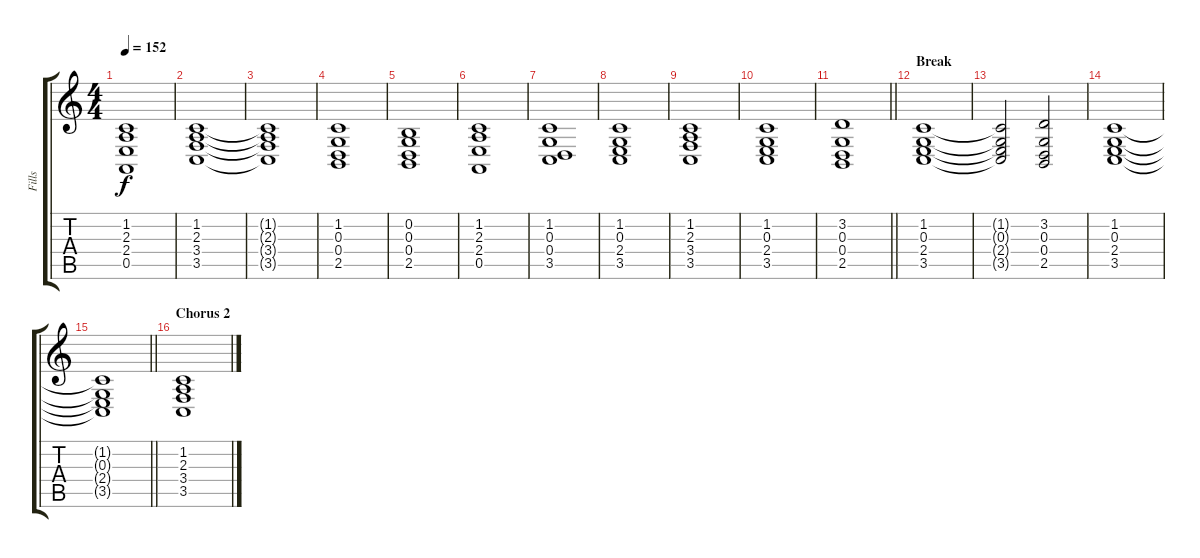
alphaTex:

\track ("Fills" "Fills") {instrument synthstrings1}
\staff {score tabs}
\tuning (E4 B3 G3 D3 A2 E2) {hide}
\ts (4 4)
\tempo 152
\clef g2
\ks c
(1.2{t} 2.3{t} 2.4{t} 0.5{t}).1{dy f} |
(1.2 2.3 3.4 3.5).1 |
(1.2{t} 2.3{t} 3.4{t} 3.5{t}).1 |
(1.2 0.3 0.4 2.5).1 |
(0.2 0.3 0.4 2.5).1 |
(1.2 2.3 2.4 0.5).1 |
(1.2 0.3 0.4 3.5).1 |
(1.2 0.3 2.4 3.5).1 |
(1.2 2.3 3.4 3.5).1 |
(1.2 0.3 2.4 3.5).1 |
\barLineRight lightlight
(3.2 0.3 0.4 2.5).1 |
\section ("" "Break")
(1.2 0.3 2.4 3.5).1 |
(1.2{t} 0.3{t} 2.4{t} 3.5{t}).2 (3.2 0.3 0.4 2.5).2 |
(1.2 0.3 2.4 3.5).1 |
\barLineRight lightlight
(1.2{t} 0.3{t} 2.4{t} 3.5{t}).1 |
\section ("" "Chorus 2")
(1.2 2.3 3.4 3.5).1
